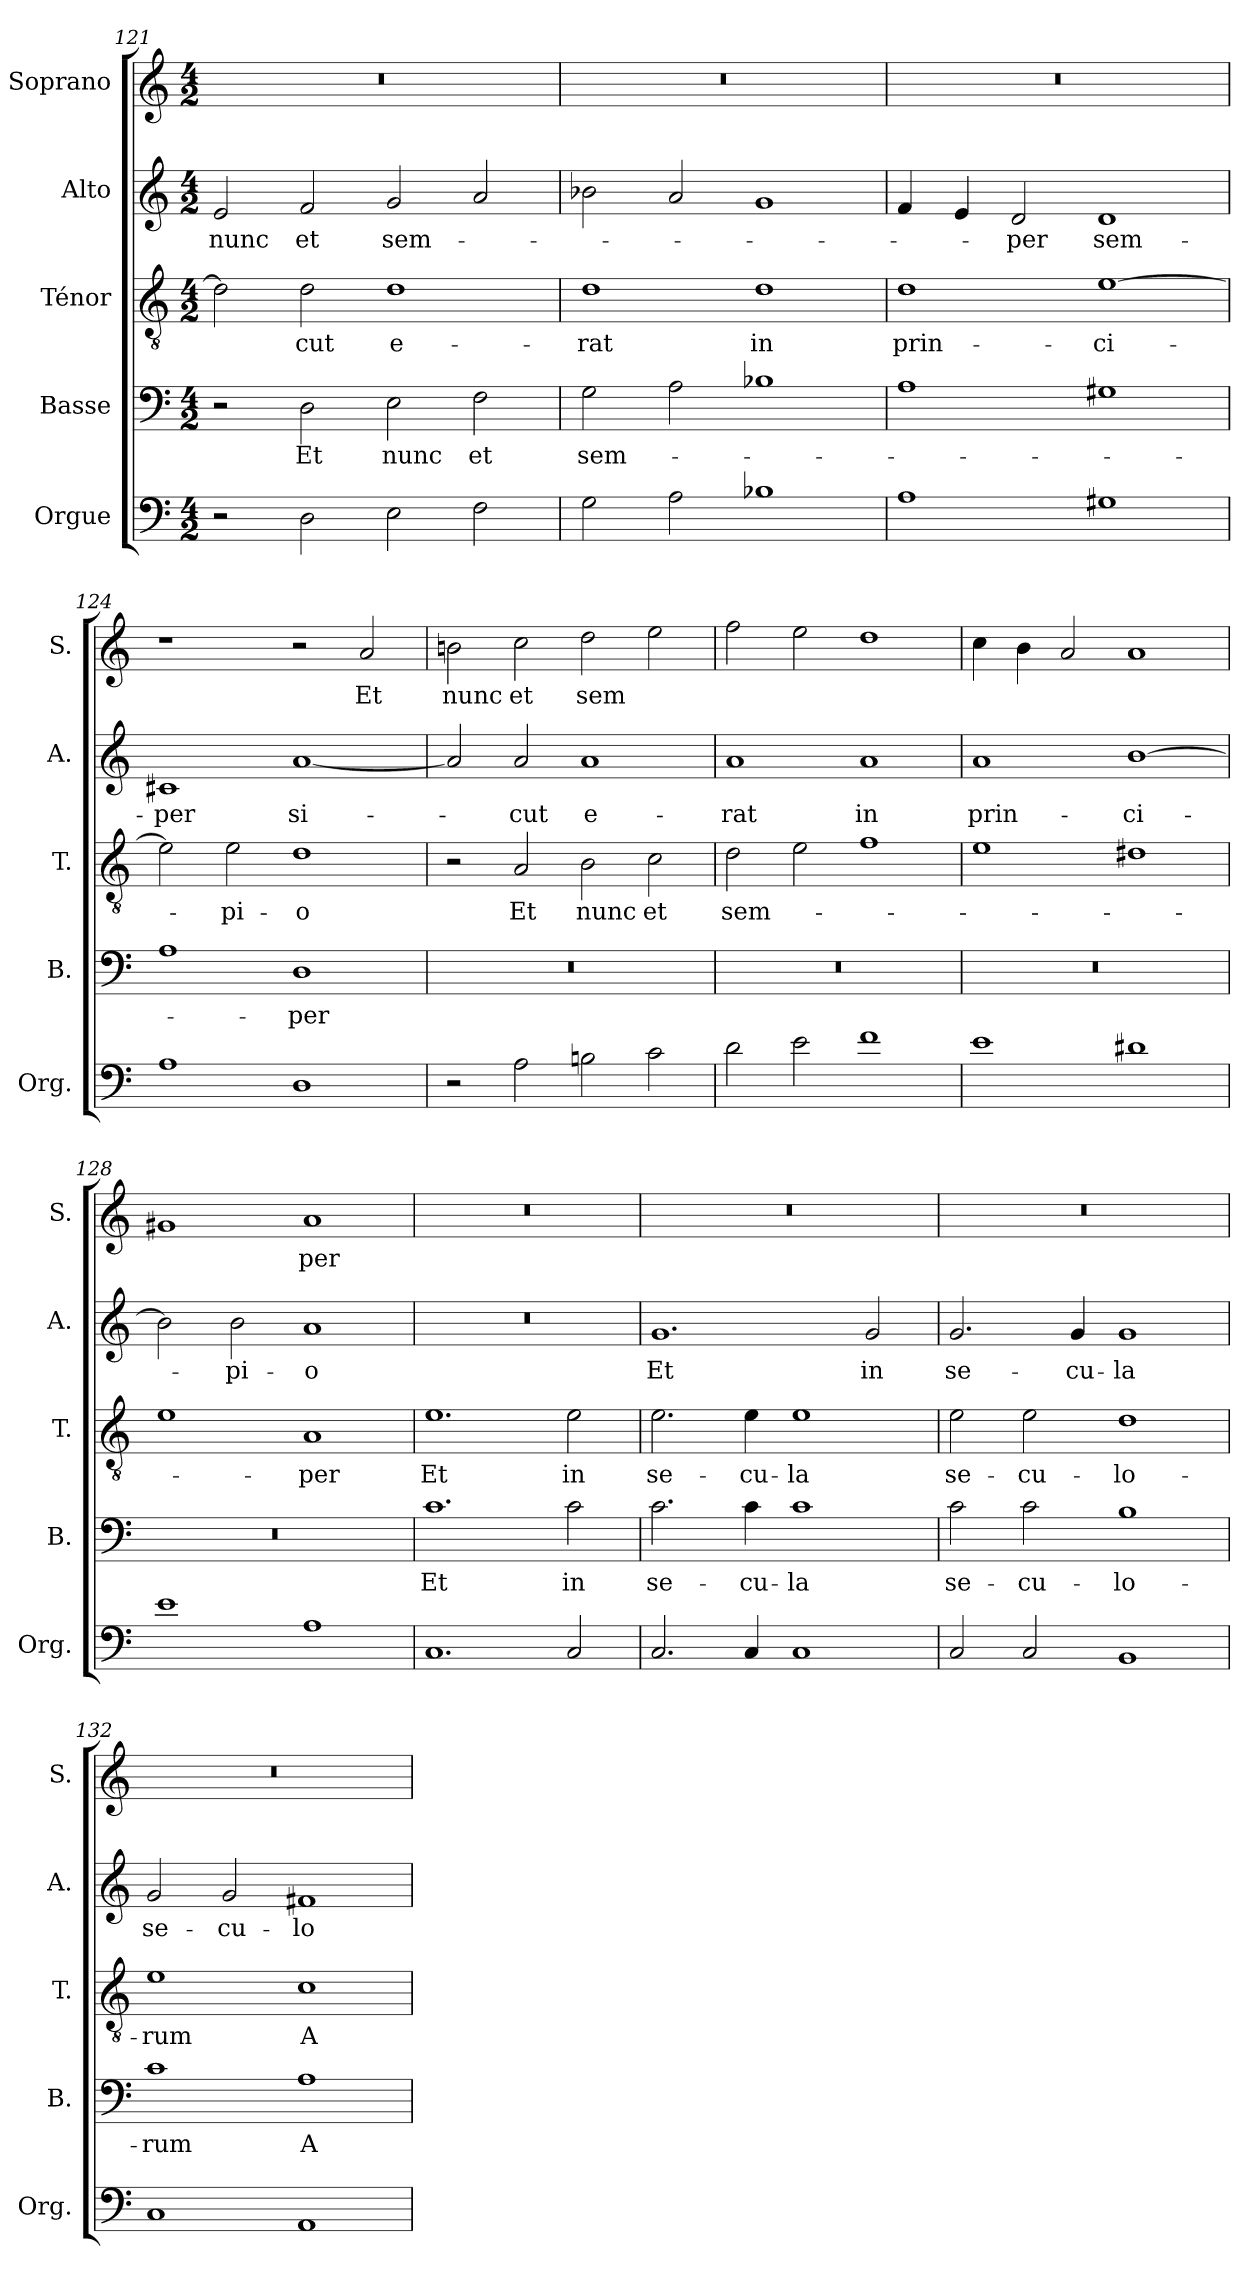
**kern	**kern	**text	**kern	**text	**kern	**text	**kern	**text
*part5	*part4	*part4	*part3	*part3	*part2	*part2	*part1	*part1
*staff5	*staff4	*staff4	*staff3	*staff3	*staff2	*staff2	*staff1	*staff1
*I"Orgue	*I"Basse	*	*I"Ténor	*	*I"Alto	*	*I"Soprano	*
*I'Org.	*I'B.	*	*I'T.	*	*I'A.	*	*I'S.	*
*clefF4	*clefF4	*	*clefGv2	*	*clefG2	*	*clefG2	*
*k[]	*k[]	*	*k[]	*	*k[]	*	*k[]	*
*M4/2	*M4/2	*	*M4/2	*	*M4/2	*	*M4/2	*
=121	=121	=121	=121	=121	=121	=121	=121	=121
!	!	!	!	!	!	!LO:LY:b	!	!
2r	2r	.	2d\]	.	2e/	nunc	0r	.
!	!	!LO:LY:b	!	!LO:LY:b	!	!LO:LY:b	!	!
2D\	2D\	Et	2d\	-cut	2f/	et	.	.
!	!	!LO:LY:b	!	!LO:LY:b	!	!LO:LY:b	!	!
2E\	2E\	nunc	1d	e-	2g/	sem-	.	.
!	!	!LO:LY:b	!	!	!	!	!	!
2F\	2F\	et	.	.	2a/	.	.	.
=122	=122	=122	=122	=122	=122	=122	=122	=122
!	!	!LO:LY:b	!	!LO:LY:b	!	!	!	!
2G\	2G\	sem-	1d	-rat	2b-X\	.	0r	.
2A\	2A\	.	.	.	2a/	.	.	.
!	!	!	!	!LO:LY:b	!	!	!	!
1B-X	1B-X	.	1d	in	1g	.	.	.
=123	=123	=123	=123	=123	=123	=123	=123	=123
!	!	!	!	!LO:LY:b	!	!	!	!
1A	1A	.	1d	prin-	4f/	.	0r	.
.	.	.	.	.	4e/	.	.	.
!	!	!	!	!	!	!LO:LY:b	!	!
.	.	.	.	.	2d/	-per	.	.
!	!	!	!	!LO:LY:b	!	!LO:LY:b	!	!
1G#X	1G#X	.	[1e	-ci-	1d	sem-	.	.
=124	=124	=124	=124	=124	=124	=124	=124	=124
!	!	!	!	!	!	!LO:LY:b	!	!
1A	1A	.	2e\]	.	1c#X	-per	1r	.
!	!	!	!	!LO:LY:b	!	!	!	!
.	.	.	2e\	-pi-	.	.	.	.
!	!	!LO:LY:b	!	!LO:LY:b	!	!LO:LY:b	!	!
1D	1D	-per	1d	-o	[1a	si-	2r	.
!	!	!	!	!	!	!	!	!LO:LY:b
.	.	.	.	.	.	.	2a/	Et
=125	=125	=125	=125	=125	=125	=125	=125	=125
!	!	!	!	!	!	!	!	!LO:LY:b
2r	0r	.	2r	.	2a/]	.	2bn\	nunc
!	!	!	!	!LO:LY:b	!	!LO:LY:b	!	!LO:LY:b
2A\	.	.	2A/	Et	2a/	-cut	2cc\	et
!	!	!	!	!LO:LY:b	!	!LO:LY:b	!	!LO:LY:b
2Bn\	.	.	2B\	nunc	1a	e-	2dd\	sem
!	!	!	!	!LO:LY:b	!	!	!	!
2c\	.	.	2c\	et	.	.	2ee\	.
!!LO:LB:g=z
=126	=126	=126	=126	=126	=126	=126	=126	=126
!	!	!	!	!LO:LY:b	!	!LO:LY:b	!	!
2d\	0r	.	2d\	sem-	1a	-rat	2ff\	.
2e\	.	.	2e\	.	.	.	2ee\	.
!	!	!	!	!	!	!LO:LY:b	!	!
1f	.	.	1f	.	1a	in	1dd	.
=127	=127	=127	=127	=127	=127	=127	=127	=127
!	!	!	!	!	!	!LO:LY:b	!	!
1e	0r	.	1e	.	1a	prin-	4cc\	.
.	.	.	.	.	.	.	4b\	.
.	.	.	.	.	.	.	2a/	.
!	!	!	!	!	!	!LO:LY:b	!	!
1d#X	.	.	1d#X	.	[1b	-ci-	1a	.
=128	=128	=128	=128	=128	=128	=128	=128	=128
1e	0r	.	1e	.	2b\]	.	1g#X	.
!	!	!	!	!	!	!LO:LY:b	!	!
.	.	.	.	.	2b\	-pi-	.	.
!	!	!	!	!LO:LY:b	!	!LO:LY:b	!	!LO:LY:b
1A	.	.	1A	-per	1a	-o	1a	-per
=129	=129	=129	=129	=129	=129	=129	=129	=129
!	!	!LO:LY:b	!	!LO:LY:b	!	!	!	!
1.C	1.c	Et	1.e	Et	0r	.	0r	.
!	!	!LO:LY:b	!	!LO:LY:b	!	!	!	!
2C/	2c\	in	2e\	in	.	.	.	.
=130	=130	=130	=130	=130	=130	=130	=130	=130
!	!	!LO:LY:b	!	!LO:LY:b	!	!LO:LY:b	!	!
2.C/	2.c\	se-	2.e\	se-	1.g	Et	0r	.
!	!	!LO:LY:b	!	!LO:LY:b	!	!	!	!
4C/	4c\	-cu-	4e\	-cu-	.	.	.	.
!	!	!LO:LY:b	!	!LO:LY:b	!	!	!	!
1C	1c	-la	1e	-la	.	.	.	.
!	!	!	!	!	!	!LO:LY:b	!	!
.	.	.	.	.	2g/	in	.	.
=131	=131	=131	=131	=131	=131	=131	=131	=131
!	!	!LO:LY:b	!	!LO:LY:b	!	!LO:LY:b	!	!
2C/	2c\	se-	2e\	se-	2.g/	se-	0r	.
!	!	!LO:LY:b	!	!LO:LY:b	!	!	!	!
2C/	2c\	-cu-	2e\	-cu-	.	.	.	.
!	!	!	!	!	!	!LO:LY:b	!	!
.	.	.	.	.	4g/	-cu-	.	.
!	!	!LO:LY:b	!	!LO:LY:b	!	!LO:LY:b	!	!
1BB	1B	-lo-	1d	-lo-	1g	-la	.	.
=132	=132	=132	=132	=132	=132	=132	=132	=132
!	!	!LO:LY:b	!	!LO:LY:b	!	!LO:LY:b	!	!
1C	1c	-rum	1e	-rum	2g/	se-	0r	.
!	!	!	!	!	!	!LO:LY:b	!	!
.	.	.	.	.	2g/	-cu-	.	.
!	!	!LO:LY:b	!	!LO:LY:b	!	!LO:LY:b	!	!
1AA	1A	A-	1c	A	1f#X	-lo-	.	.
=	=	=	=	=	=	=	=	=
*-	*-	*-	*-	*-	*-	*-	*-	*-
